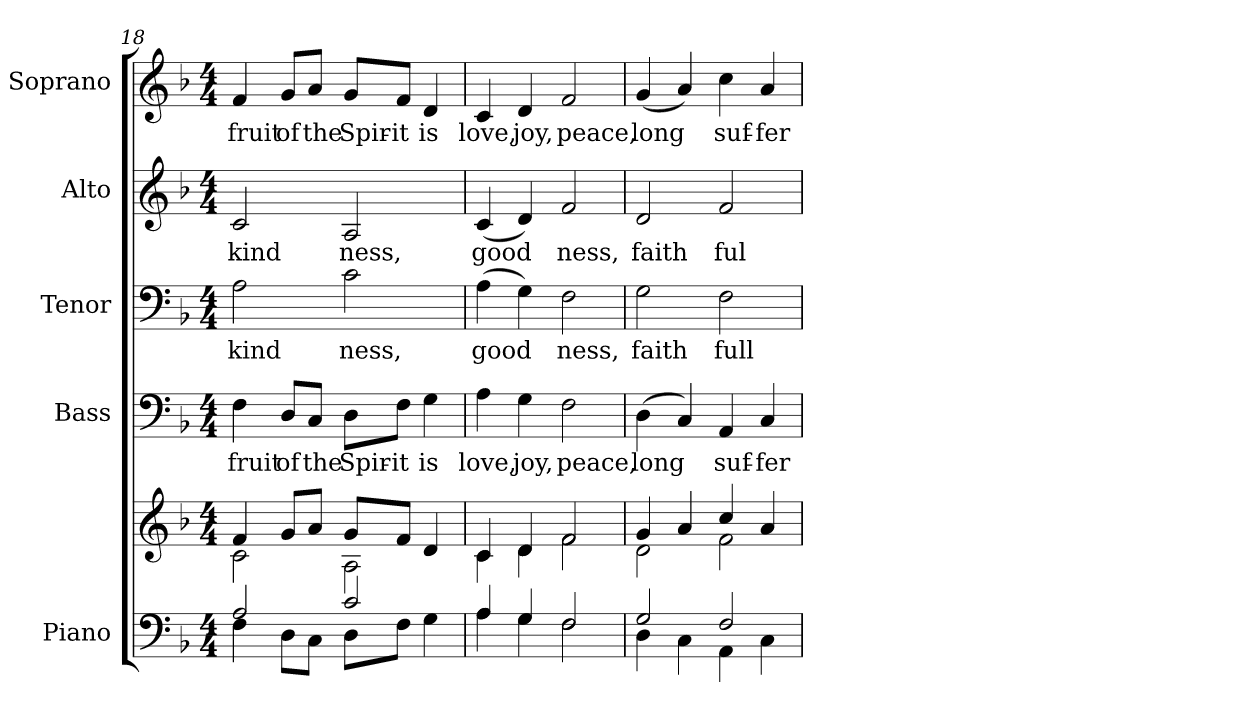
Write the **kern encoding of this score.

**kern	**kern	**kern	**text	**kern	**text	**kern	**text	**kern	**text
*part5	*part5	*part4	*part4	*part3	*part3	*part2	*part2	*part1	*part1
*staff6	*staff5	*staff4	*staff4	*staff3	*staff3	*staff2	*staff2	*staff1	*staff1
*I"Piano	*	*I"Bass	*	*I"Tenor	*	*I"Alto	*	*I"Soprano	*
*I'Pno.	*	*I'B.	*	*I'T.	*	*I'A.	*	*I'S.	*
!!LO:PB:g=z
*clefF4	*clefG2	*clefF4	*	*clefF4	*	*clefG2	*	*clefG2	*
*k[b-]	*k[b-]	*k[b-]	*	*k[b-]	*	*k[b-]	*	*k[b-]	*
*F:	*F:	*F:	*	*F:	*	*F:	*	*F:	*
*M4/4	*M4/4	*M4/4	*	*M4/4	*	*M4/4	*	*M4/4	*
=18	=18	=18	=18	=18	=18	=18	=18	=18	=18
*^	*^	*	*	*	*	*	*	*	*
!	!	!	!	!	!LO:LY:b:color=#000000	!	!	!	!	!	!
!	!	!	!	!	!	!	!LO:LY:b:color=#000000	!	!	!	!
!	!	!	!	!	!	!	!	!	!LO:LY:b:color=#000000	!	!
!	!	!	!	!	!	!	!	!	!	!	!LO:LY:b:color=#000000
2Ai/	4Fi\	4fi/	2ci\	4Fi\	fruit	2Ai\	kind	2ci/	kind	4fi/	fruit
!	!	!	!	!	!LO:LY:b:color=#000000	!	!	!	!	!	!
!	!	!	!	!	!	!	!	!	!	!	!LO:LY:b:color=#000000
.	8Di\L	8gi/L	.	8Di/L	of	.	.	.	.	8gi/L	of
!	!	!	!	!	!LO:LY:b:color=#000000	!	!	!	!	!	!
!	!	!	!	!	!	!	!	!	!	!	!LO:LY:b:color=#000000
.	8Ci\J	8ai/J	.	8Ci/J	the	.	.	.	.	8ai/J	the
!	!	!	!	!	!LO:LY:b:color=#000000	!	!	!	!	!	!
!	!	!	!	!	!	!	!LO:LY:b:color=#000000	!	!	!	!
!	!	!	!	!	!	!	!	!	!LO:LY:b:color=#000000	!	!
!	!	!	!	!	!	!	!	!	!	!	!LO:LY:b:color=#000000
2ci/	8Di\L	8gi/L	2Ai\	8Di\L	Spir-	2ci\	ness,	2Ai/	ness,	8gi/L	Spir-
!	!	!	!	!	!LO:LY:b:color=#000000	!	!	!	!	!	!
!	!	!	!	!	!	!	!	!	!	!	!LO:LY:b:color=#000000
.	8Fi\J	8fi/J	.	8Fi\J	-it	.	.	.	.	8fi/J	-it
!	!	!	!	!	!LO:LY:b:color=#000000	!	!	!	!	!	!
!	!	!	!	!	!	!	!	!	!	!	!LO:LY:b:color=#000000
.	4Gi\	4di/	.	4Gi\	is	.	.	.	.	4di/	is
=19	=19	=19	=19	=19	=19	=19	=19	=19	=19	=19	=19
!	!	!	!	!	!LO:LY:b:color=#000000	!	!	!	!	!	!
!	!	!	!	!	!	!	!LO:LY:b:color=#000000	!	!	!	!
!	!	!	!	!	!	!	!	!	!LO:LY:b:color=#000000	!	!
!	!	!	!	!	!	!	!	!	!	!	!LO:LY:b:color=#000000
4Ai/	4Ai\	4ci/	4ci\	4Ai\	love,	(4Ai\	good	(4ci/	good	4ci/	love,
!	!	!	!	!	!LO:LY:b:color=#000000	!	!	!	!	!	!
!	!	!	!	!	!	!	!	!	!	!	!LO:LY:b:color=#000000
4Gi/	4Gi\	4di/	4di\	4Gi\	joy,	4Gi\)	.	4di/)	.	4di/	joy,
!	!	!	!	!	!LO:LY:b:color=#000000	!	!	!	!	!	!
!	!	!	!	!	!	!	!LO:LY:b:color=#000000	!	!	!	!
!	!	!	!	!	!	!	!	!	!LO:LY:b:color=#000000	!	!
!	!	!	!	!	!	!	!	!	!	!	!LO:LY:b:color=#000000
2Fi/	2Fi\	2fi/	2fi\	2Fi\	peace,	2Fi\	ness,	2fi/	ness,	2fi/	peace,
!!LO:PB:g=z
=20	=20	=20	=20	=20	=20	=20	=20	=20	=20	=20	=20
!	!	!	!	!	!LO:LY:b:color=#000000	!	!	!	!	!	!
!	!	!	!	!	!	!	!LO:LY:b:color=#000000	!	!	!	!
!	!	!	!	!	!	!	!	!	!LO:LY:b:color=#000000	!	!
!	!	!	!	!	!	!	!	!	!	!	!LO:LY:b:color=#000000
2Gi/	4Di\	4gi/	2di\	(4Di\	long	2Gi\	faith	2di/	faith	(4gi/	long
.	4Ci\	4ai/	.	4Ci/)	.	.	.	.	.	4ai/)	.
!	!	!	!	!	!LO:LY:b:color=#000000	!	!	!	!	!	!
!	!	!	!	!	!	!	!LO:LY:b:color=#000000	!	!	!	!
!	!	!	!	!	!	!	!	!	!LO:LY:b:color=#000000	!	!
!	!	!	!	!	!	!	!	!	!	!	!LO:LY:b:color=#000000
2Fi/	4AAi\	4cci/	2fi\	4AAi/	suf-	2Fi\	full	2fi/	ful	4cci\	suf-
!	!	!	!	!	!LO:LY:b:color=#000000	!	!	!	!	!	!
!	!	!	!	!	!	!	!	!	!	!	!LO:LY:b:color=#000000
.	4Ci\	4ai/	.	4Ci/	-fer-	.	.	.	.	4ai/	-fer-
*v	*v	*	*	*	*	*	*	*	*	*	*
*	*v	*v	*	*	*	*	*	*	*	*
=	=	=	=	=	=	=	=	=	=
*-	*-	*-	*-	*-	*-	*-	*-	*-	*-
